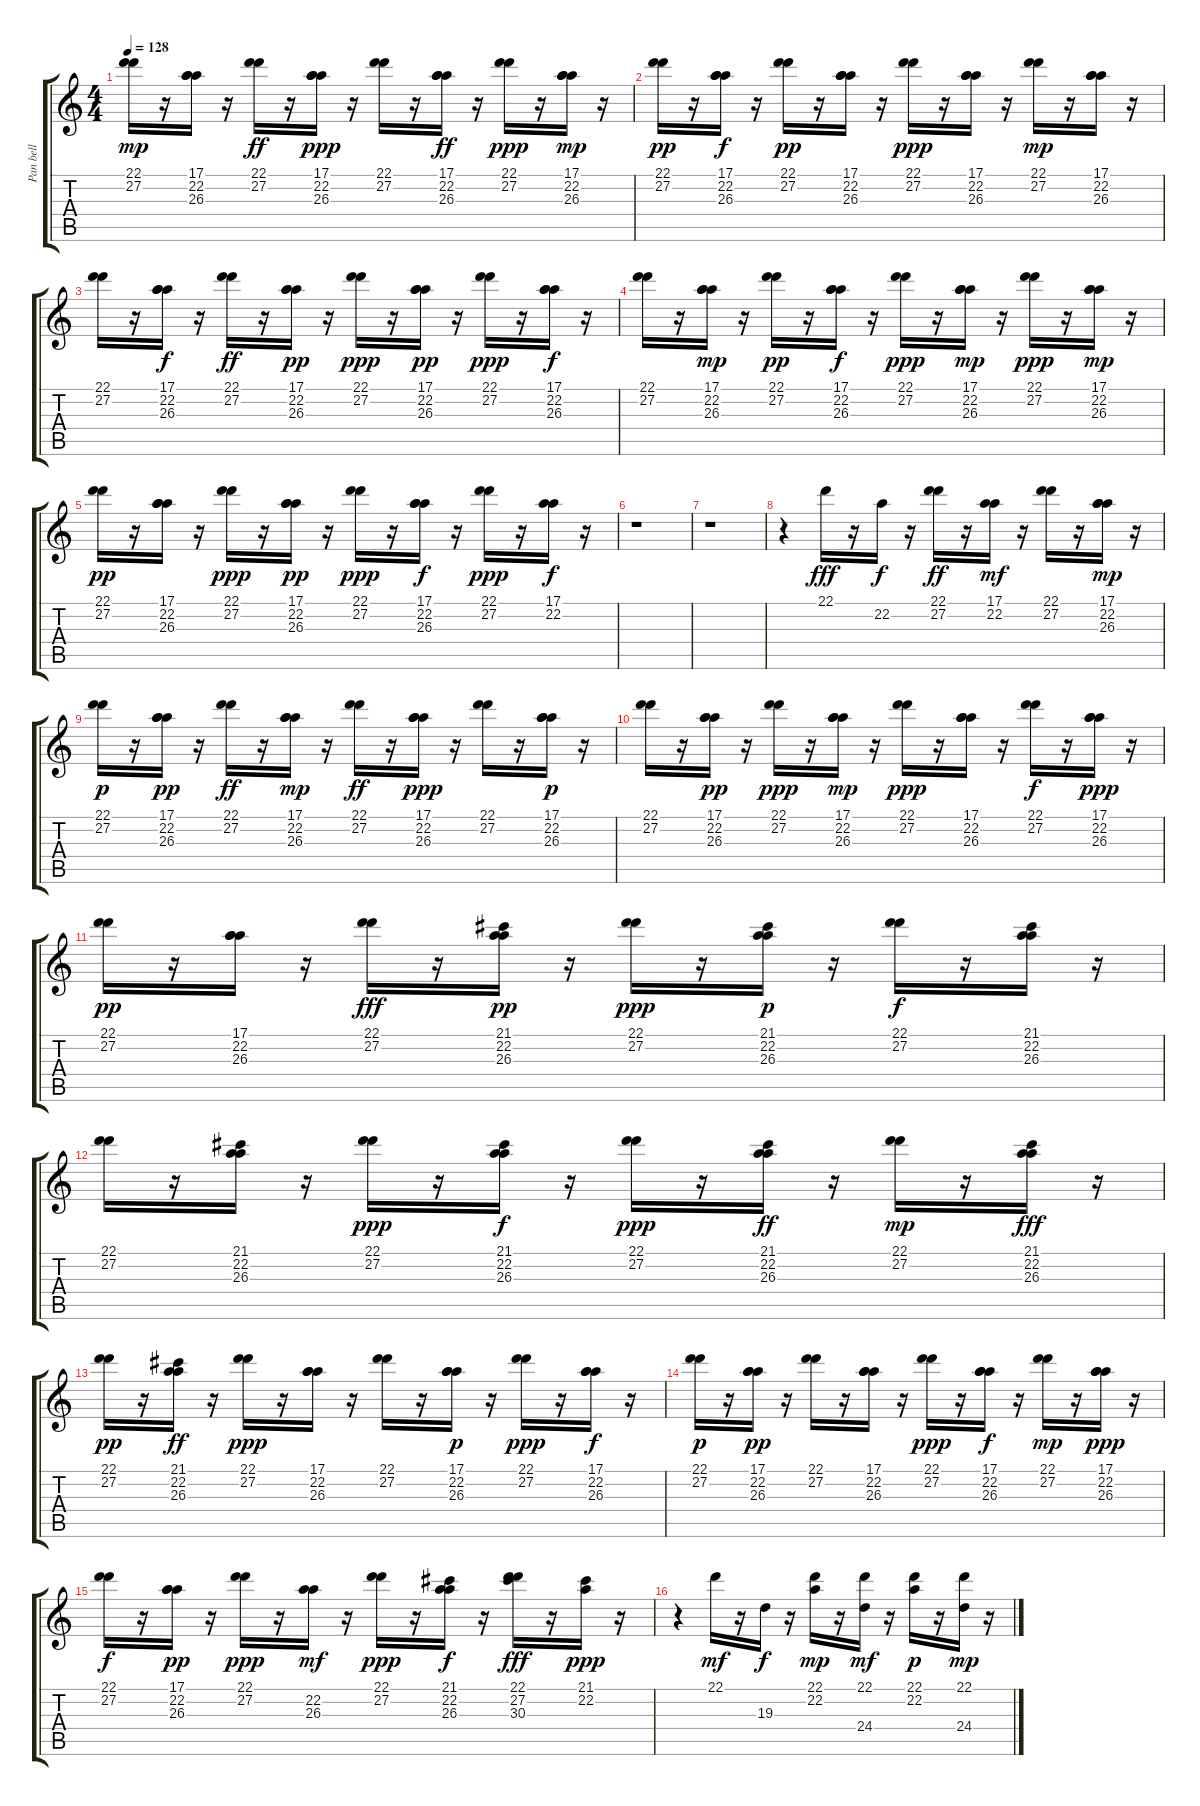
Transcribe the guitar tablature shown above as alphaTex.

\track ("Pan bell" "Pan bell") {instrument electricpiano1}
\staff {score tabs}
\tuning (E4 B3 G3 D3 A2 E2) {hide}
\ts (4 4)
\tempo 128
\clef g2
\ks c
(22.1 27.2).16{dy mp balance 11} r.16 (17.1 22.2 26.3).16{balance 12} r.16 (22.1 27.2).16{dy ff balance 13} r.16 (17.1 22.2 26.3).16{dy ppp} r.16 (22.1 27.2).16{balance 12} r.16 (17.1 22.2 26.3).16{dy ff balance 12} r.16 (22.1 27.2).16{dy ppp balance 10} r.16 (17.1 22.2 26.3).16{dy mp balance 4} r.16 |
(22.1 27.2).16{dy pp balance 3} r.16 (17.1 22.2 26.3).16{dy f} r.16 (22.1 27.2).16{dy pp} r.16 (17.1 22.2 26.3).16{balance 4} r.16 (22.1 27.2).16{dy ppp balance 5} r.16 (17.1 22.2 26.3).16{balance 10} r.16 (22.1 27.2).16{dy mp balance 11} r.16 (17.1 22.2 26.3).16{balance 12} r.16 |
(22.1 27.2).16{balance 12} r.16 (17.1 22.2 26.3).16{dy f balance 13} r.16 (22.1 27.2).16{dy ff} r.16 (17.1 22.2 26.3).16{dy pp balance 12} r.16 (22.1 27.2).16{dy ppp balance 10} r.16 (17.1 22.2 26.3).16{dy pp balance 8} r.16 (22.1 27.2).16{dy ppp balance 7} r.16 (17.1 22.2 26.3).16{dy f balance 4} r.16 |
(22.1 27.2).16{balance 3} r.16 (17.1 22.2 26.3).16{dy mp balance 3} r.16 (22.1 27.2).16{dy pp balance 3} r.16 (17.1 22.2 26.3).16{dy f balance 3} r.16 (22.1 27.2).16{dy ppp balance 6} r.16 (17.1 22.2 26.3).16{dy mp balance 10} r.16 (22.1 27.2).16{dy ppp balance 12} r.16 (17.1 22.2 26.3).16{dy mp balance 13} r.16 |
(22.1 27.2).16{dy pp} r.16 (17.1 22.2 26.3).16 r.16 (22.1 27.2).16{dy ppp} r.16 (17.1 22.2 26.3).16{dy pp} r.16 (22.1 27.2).16{dy ppp} r.16 (17.1 22.2 26.3).16{dy f} r.16 (22.1 27.2).16{dy ppp} r.16 (17.1 22.2).16{dy f} r.16 |
r.1 |
r.1 |
r.4 22.1.16{dy fff} r.16 22.2.16{dy f} r.16 (22.1 27.2).16{dy ff balance 2} r.16 (17.1 22.2).16{dy mf balance 3} r.16 (22.1 27.2).16{balance 4} r.16 (17.1 22.2 26.3).16{dy mp balance 5} r.16 |
(22.1 27.2).16{dy p balance 5} r.16 (17.1 22.2 26.3).16{dy pp balance 6} r.16 (22.1 27.2).16{dy ff balance 7} r.16 (17.1 22.2 26.3).16{dy mp balance 8} r.16 (22.1 27.2).16{dy ff balance 9} r.16 (17.1 22.2 26.3).16{dy ppp balance 10} r.16 (22.1 27.2).16{balance 12} r.16 (17.1 22.2 26.3).16{dy p balance 12} r.16 |
(22.1 27.2).16{balance 13} r.16 (17.1 22.2 26.3).16{dy pp balance 13} r.16 (22.1 27.2).16{dy ppp balance 14} r.16 (17.1 22.2 26.3).16{dy mp} r.16 (22.1 27.2).16{dy ppp} r.16 (17.1 22.2 26.3).16 r.16 (22.1 27.2).16{dy f} r.16 (17.1 22.2 26.3).16{dy ppp balance 13} r.16 |
(22.1 27.2).16{dy pp balance 13} r.16 (17.1 22.2 26.3).16{balance 12} r.16 (22.1 27.2).16{dy fff balance 11} r.16 (21.1 22.2 26.3).16{dy pp balance 11} r.16 (22.1 27.2).16{dy ppp balance 10} r.16 (21.1 22.2 26.3).16{dy p balance 10} r.16 (22.1 27.2).16{dy f balance 9} r.16 (21.1 22.2 26.3).16{balance 8} r.16 |
(22.1 27.2).16{balance 7} r.16 (21.1 22.2 26.3).16{balance 7} r.16 (22.1 27.2).16{dy ppp balance 7} r.16 (21.1 22.2 26.3).16{dy f balance 6} r.16 (22.1 27.2).16{dy ppp balance 5} r.16 (21.1 22.2 26.3).16{dy ff balance 4} r.16 (22.1 27.2).16{dy mp balance 4} r.16 (21.1 22.2 26.3).16{dy fff balance 4} r.16 |
(22.1 27.2).16{dy pp balance 3} r.16 (21.1 22.2 26.3).16{dy ff balance 2} r.16 (22.1 27.2).16{dy ppp balance 2} r.16 (17.1 22.2 26.3).16 r.16 (22.1 27.2).16{balance 3} r.16 (17.1 22.2 26.3).16{dy p balance 3} r.16 (22.1 27.2).16{dy ppp balance 4} r.16 (17.1 22.2 26.3).16{dy f balance 5} r.16 |
(22.1 27.2).16{dy p balance 6} r.16 (17.1 22.2 26.3).16{dy pp balance 8} r.16 (22.1 27.2).16{balance 9} r.16 (17.1 22.2 26.3).16{balance 10} r.16 (22.1 27.2).16{dy ppp balance 10} r.16 (17.1 22.2 26.3).16{dy f balance 12} r.16 (22.1 27.2).16{dy mp balance 12} r.16 (17.1 22.2 26.3).16{dy ppp balance 13} r.16 |
(22.1 27.2).16{dy f balance 13} r.16 (17.1 22.2 26.3).16{dy pp balance 14} r.16 (22.1 27.2).16{dy ppp} r.16 (22.2 26.3).16{dy mf} r.16 (22.1 27.2).16{dy ppp balance 13} r.16 (21.1 22.2 26.3).16{dy f balance 12} r.16 (22.1 27.2 30.3).16{dy fff balance 11} r.16 (21.1 22.2).16{dy ppp balance 10} r.16 |
r.4 22.1.16{dy mf volume 11 balance 2} r.16 19.3.16{dy f volume 10 balance 3} r.16 (22.1 22.2).16{dy mp volume 10 balance 4} r.16 (22.1 24.4).16{dy mf volume 10 balance 5} r.16 (22.1 22.2).16{dy p volume 9 balance 6} r.16 (22.1 24.4).16{dy mp volume 9 balance 7} r.16
